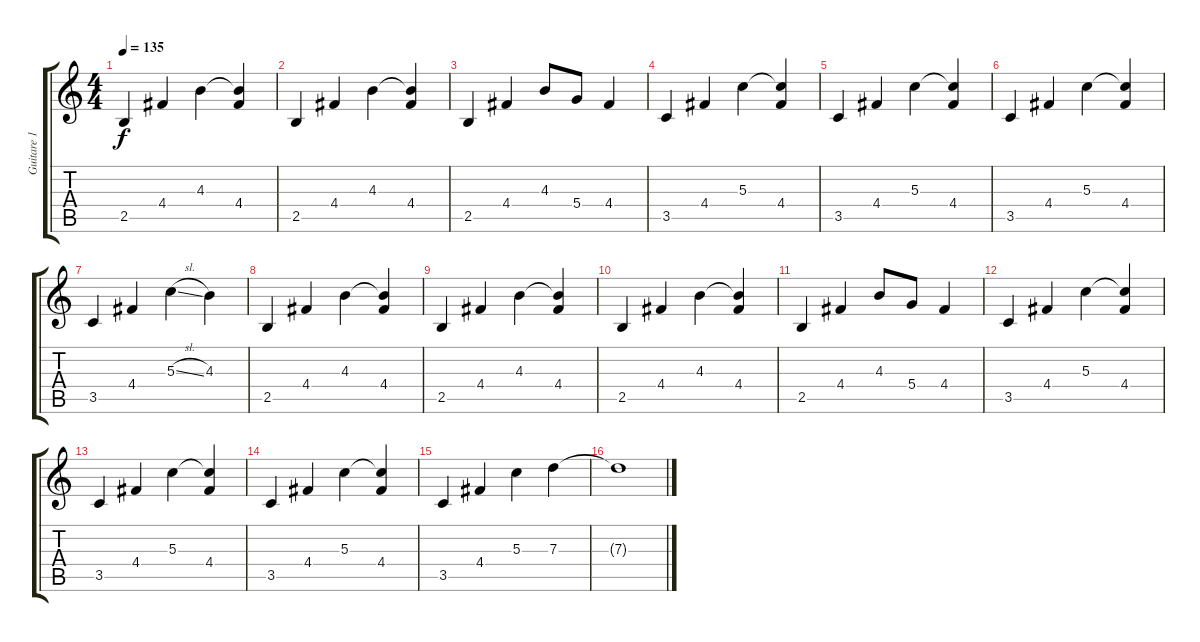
\track ("Guitare 1" "Guitare 1") {instrument distortionguitar}
\staff {score tabs}
\tuning (E4 B3 G3 D3 A2 D2) {hide}
\ts (4 4)
\tempo 135
\clef g2
\ks c
2.5.4{dy f} 4.4.4 4.3.4 (4.3{t} 4.4).4 |
2.5.4 4.4.4 4.3.4 (4.3{t} 4.4).4 |
2.5.4 4.4.4 4.3.8 5.4.8 4.4.4 |
3.5.4 4.4.4 5.3.4 (5.3{t} 4.4).4 |
3.5.4 4.4.4 5.3.4 (5.3{t} 4.4).4 |
3.5.4 4.4.4 5.3.4 (5.3{t} 4.4).4 |
3.5.4 4.4.4 5.3{sl}.4 4.3.4 |
2.5.4 4.4.4 4.3.4 (4.3{t} 4.4).4 |
2.5.4 4.4.4 4.3.4 (4.3{t} 4.4).4 |
2.5.4 4.4.4 4.3.4 (4.3{t} 4.4).4 |
2.5.4 4.4.4 4.3.8 5.4.8 4.4.4 |
3.5.4 4.4.4 5.3.4 (5.3{t} 4.4).4 |
3.5.4 4.4.4 5.3.4 (5.3{t} 4.4).4 |
3.5.4 4.4.4 5.3.4 (5.3{t} 4.4).4 |
3.5.4 4.4.4 5.3.4 7.3.4 |
7.3{t}.1
